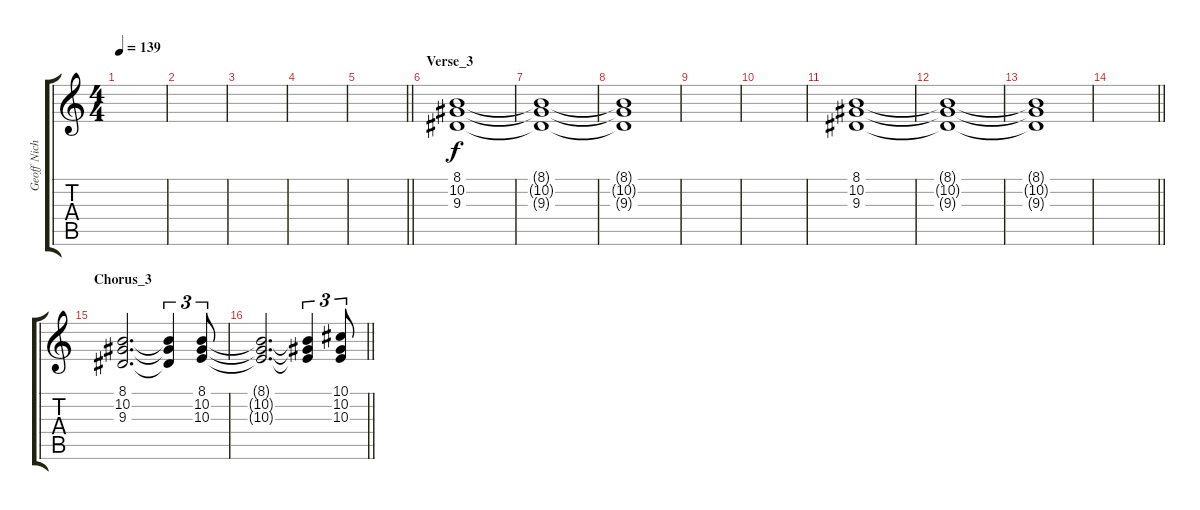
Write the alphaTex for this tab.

\track ("Geoff Nichols" "Geoff Nich") {instrument drawbarorgan}
\staff {score tabs}
\tuning (Eb4 Bb3 Gb3 Db3 Ab2 Eb2) {hide}
\ts (4 4)
\tempo 139
\clef g2
\ks c
|
|
|
|
\barLineRight lightlight
|
\section ("" "Verse_3")
(8.1 10.2 9.3).1{volume 13} |
(8.1{t} 10.2{t} 9.3{t}).1{volume 6} |
(8.1{t} 10.2{t} 9.3{t}).1 |
|
|
(8.1 10.2 9.3).1{volume 13} |
(8.1{t} 10.2{t} 9.3{t}).1{volume 6} |
(8.1{t} 10.2{t} 9.3{t}).1 |
\barLineRight lightlight
|
\section ("" "Chorus_3")
(8.1 10.2 9.3).2{d volume 9} (8.1{t} 10.2{t} 9.3{t}).4{tu (3 2)} (8.1 10.2 10.3).8{tu (3 2)} |
\barLineRight lightlight
(8.1{t} 10.2{t} 10.3{t}).2{d} (8.1{t} 10.2{t} 10.3{t}).4{tu (3 2)} (10.1 10.2 10.3).8{tu (3 2)}
